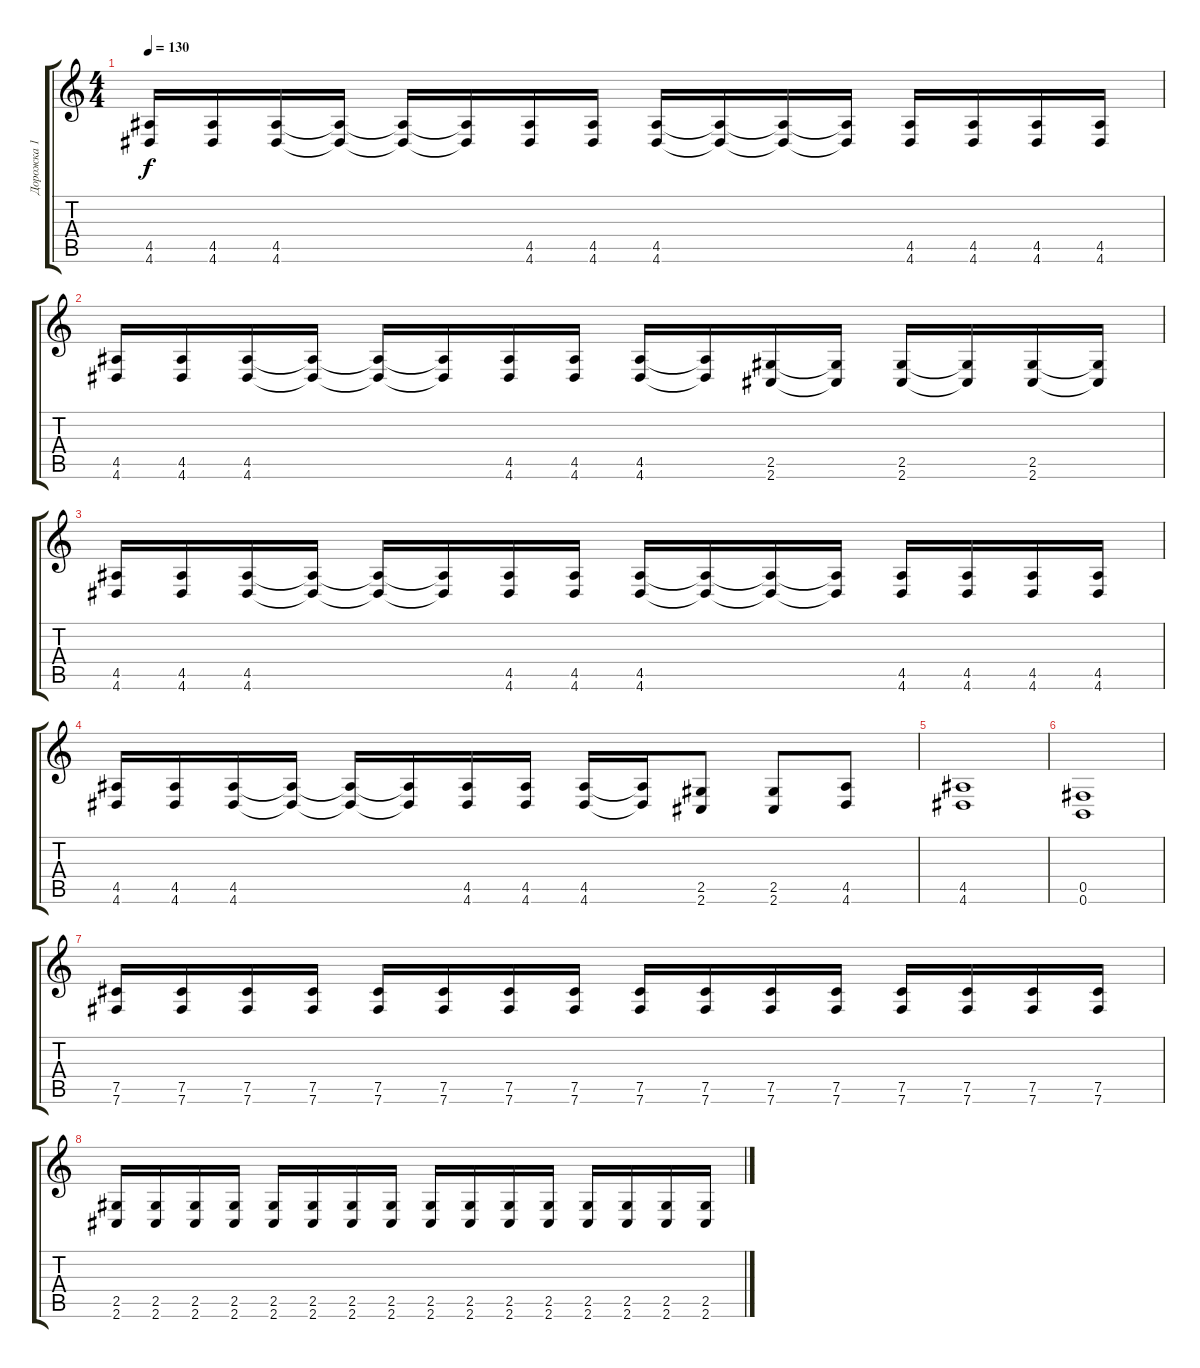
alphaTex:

\track ("Дорожка 1" "Дорожка 1") {instrument distortionguitar}
\staff {score tabs}
\tuning (Db4 Ab3 E3 B2 Gb2 B1) {hide}
\ts (4 4)
\tempo 130
\clef g2
\ks c
(4.5 4.6).16{dy f} (4.5 4.6).16 (4.5 4.6).16 (4.5{t} 4.6{t}).16 (4.5{t} 4.6{t}).16 (4.5{t} 4.6{t}).16 (4.5 4.6).16 (4.5 4.6).16 (4.5 4.6).16 (4.5{t} 4.6{t}).16 (4.5{t} 4.6{t}).16 (4.5{t} 4.6{t}).16 (4.5 4.6).16 (4.5 4.6).16 (4.5 4.6).16 (4.5 4.6).16 |
(4.5 4.6).16 (4.5 4.6).16 (4.5 4.6).16 (4.5{t} 4.6{t}).16 (4.5{t} 4.6{t}).16 (4.5{t} 4.6{t}).16 (4.5 4.6).16 (4.5 4.6).16 (4.5 4.6).16 (4.5{t} 4.6{t}).16 (2.5 2.6).16 (2.5{t} 2.6{t}).16 (2.5 2.6).16 (2.5{t} 2.6{t}).16 (2.5 2.6).16 (2.5{t} 2.6{t}).16 |
(4.5 4.6).16 (4.5 4.6).16 (4.5 4.6).16 (4.5{t} 4.6{t}).16 (4.5{t} 4.6{t}).16 (4.5{t} 4.6{t}).16 (4.5 4.6).16 (4.5 4.6).16 (4.5 4.6).16 (4.5{t} 4.6{t}).16 (4.5{t} 4.6{t}).16 (4.5{t} 4.6{t}).16 (4.5 4.6).16 (4.5 4.6).16 (4.5 4.6).16 (4.5 4.6).16 |
(4.5 4.6).16 (4.5 4.6).16 (4.5 4.6).16 (4.5{t} 4.6{t}).16 (4.5{t} 4.6{t}).16 (4.5{t} 4.6{t}).16 (4.5 4.6).16 (4.5 4.6).16 (4.5 4.6).16 (4.5{t} 4.6{t}).16 (2.5 2.6).8 (2.5 2.6).8 (4.5 4.6).8 |
(4.5 4.6).1 |
(0.5 0.6).1 |
(7.5 7.6).16 (7.5 7.6).16 (7.5 7.6).16 (7.5 7.6).16 (7.5 7.6).16 (7.5 7.6).16 (7.5 7.6).16 (7.5 7.6).16 (7.5 7.6).16 (7.5 7.6).16 (7.5 7.6).16 (7.5 7.6).16 (7.5 7.6).16 (7.5 7.6).16 (7.5 7.6).16 (7.5 7.6).16 |
(2.5 2.6).16 (2.5 2.6).16 (2.5 2.6).16 (2.5 2.6).16 (2.5 2.6).16 (2.5 2.6).16 (2.5 2.6).16 (2.5 2.6).16 (2.5 2.6).16 (2.5 2.6).16 (2.5 2.6).16 (2.5 2.6).16 (2.5 2.6).16 (2.5 2.6).16 (2.5 2.6).16 (2.5 2.6).16
